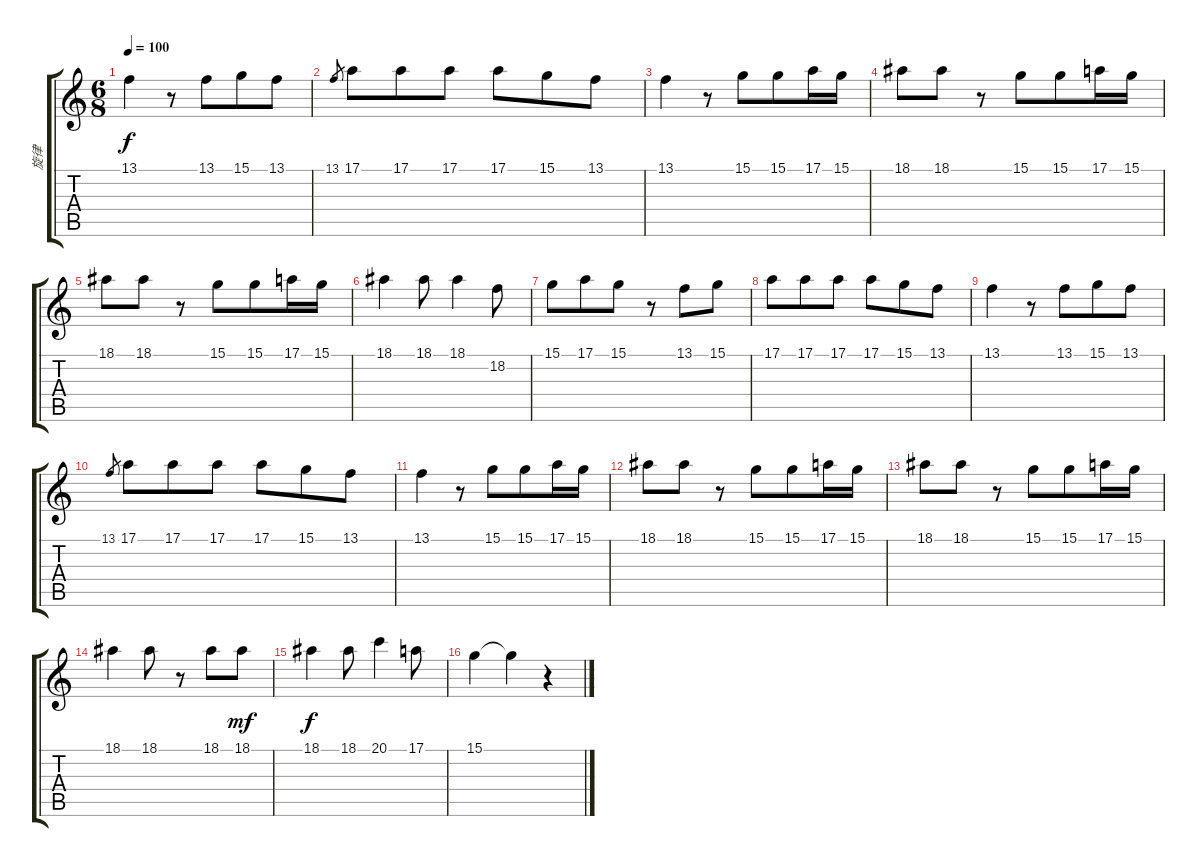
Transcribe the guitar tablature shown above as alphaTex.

\track ("旋律" "旋律") {instrument voiceoohs}
\staff {score tabs}
\tuning (E4 B3 G3 D3 A2 E2) {hide}
\ts (6 8)
\tempo 100
\clef g2
\ks c
13.1.4{dy f} r.8 13.1.8 15.1.8 13.1.8 |
13.1.8{gr} 17.1.8 17.1.8 17.1.8 17.1.8 15.1.8 13.1.8 |
13.1.4 r.8 15.1.8 15.1.8 17.1.16 15.1.16 |
18.1.8 18.1.8 r.8 15.1.8 15.1.8 17.1.16 15.1.16 |
18.1.8 18.1.8 r.8 15.1.8 15.1.8 17.1.16 15.1.16 |
18.1.4 18.1.8 18.1.4 18.2.8{txt ""} |
15.1.8 17.1.8 15.1.8 r.8 13.1.8 15.1.8 |
17.1.8 17.1.8 17.1.8 17.1.8 15.1.8 13.1.8 |
13.1.4 r.8 13.1.8 15.1.8 13.1.8 |
13.1.8{gr} 17.1.8 17.1.8 17.1.8 17.1.8 15.1.8 13.1.8 |
13.1.4 r.8 15.1.8 15.1.8 17.1.16 15.1.16 |
18.1.8 18.1.8 r.8 15.1.8 15.1.8 17.1.16 15.1.16 |
18.1.8 18.1.8 r.8 15.1.8 15.1.8 17.1.16 15.1.16 |
18.1.4 18.1.8 r.8 18.1.8 18.1.8{dy mf} |
18.1.4{txt "" dy f} 18.1.8 20.1.4 17.1.8 |
15.1.4 15.1{t}.4 r.4
